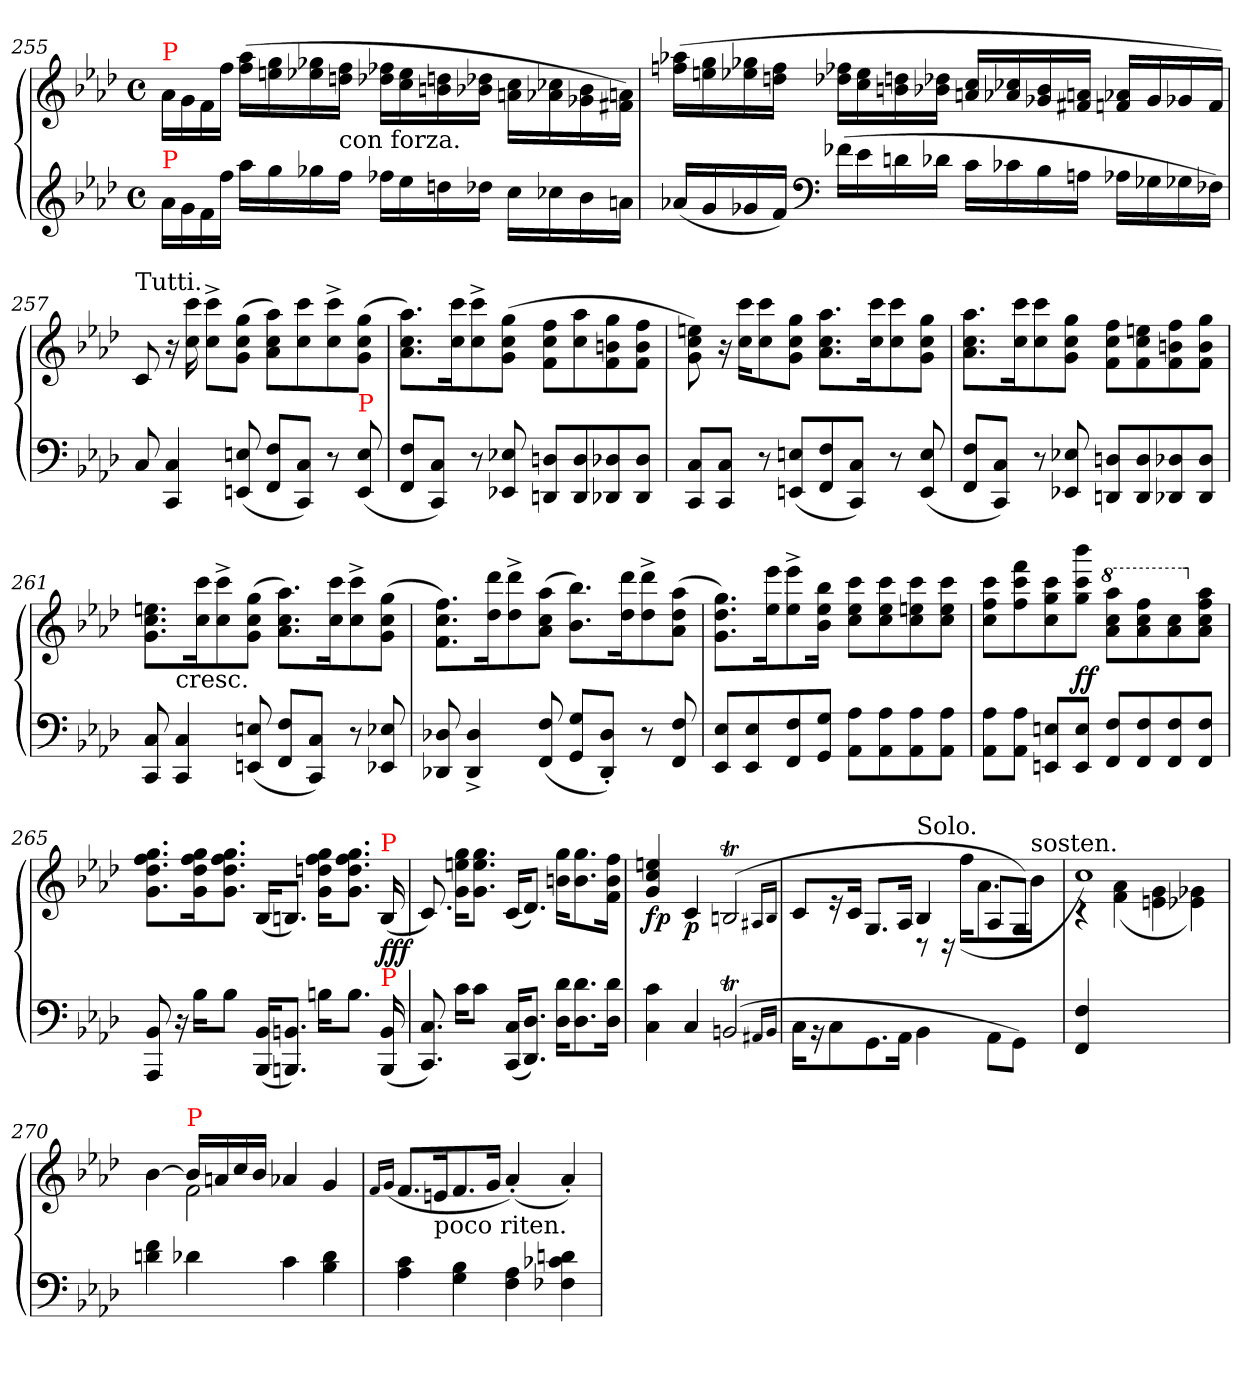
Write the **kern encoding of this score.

**kern	**kern	**dynam
*part1	*part1	*part1
*staff2	*staff1	*staff1/2
*clefG2	*clefG2	*
*k[b-e-a-d-]	*k[b-e-a-d-]	*
*f:	*f:	*
*M4/4	*M4/4	*
*met(c)	*met(c)	*
=255	=255	=255
!	!LO:TX:a:color=red:t=P	!
!LO:TX:a:color=red:t=P	!	!
16a-\LL	16a-\LL	.
16g\	16g\	.
16f\	16f\	.
16ff\JJ	16ff\JJ	.
16aa-LL	(>16aa- 16ffLL	.
16gg	16gg 16een	.
16gg-X	16gg-X 16ee-X	.
!LO:TX:a:t=con forza.	!	!
16ffJJ	16ff 16ddnJJ	.
16ff-XLL	16ff-X 16dd-XLL	.
16ee-	16ee- 16cc	.
16ddn	16ddn 16bn	.
16dd-XJJ	16dd-X 16b-XJJ	.
16ccLL	16cc\ 16an\LL	.
16cc-X	16cc-X\ 16a-X\	.
16b-	16b-\ 16g-\	.
16anJJ	16an\ 16f#X\JJ)	.
=256	=256	=256
(<16a-XLL	(>16aa-X 16ffnLL	.
16g	16gg 16een	.
16g-X	16gg-X 16ee-X	.
16fJJ)	16ff 16ddnJJ	.
*clefF4	*	*
(>16f-XLL	16ff-X 16dd-XLL	.
16e-	16ee- 16cc	.
16dn	16ddn 16bn	.
16d-XJJ	16dd-X 16b-XJJ	.
16cLL	16cc 16anLL	.
16c-X	16cc-X 16a-X	.
16B-	16b- 16g-	.
16AnJJ	16an 16f#XJJ	.
16A-XLL	16a-X 16fnLL	.
16G-	16g-	.
16G-X	16g-X	.
16F-JJ)	16fJJ)	.
=257	=257	=257
!	!LO:TX:a:t=Tutti.	!
8C	8c	.
4C! 4CC!	16r	.
.	16ccc! 16cc!	.
.	8ccc!^>\ 8cc!^>\L	.
(<8En! 8EEn!	(>8gg!\ 8cc!\ 8g!\J	.
8F! 8FF!L	8aa-!\ 8cc!\ 8a-!\L)	.
8C! 8CC!J)	8ccc!\ 8cc!\	.
8r	8ccc!^>\ 8cc!^>\	.
!LO:TX:a:color=red:t=P	!	!
(<8E! 8EE!	(>8gg!\ 8cc!\ 8g!\J	.
=258	=258	=258
8F! 8FF!L	8.aa-!\ 8.cc!\ 8.a-!\L)	.
8C! 8CC!J)	.	.
.	16ccc!\ 16cc!\k	.
8r	8ccc!^<\ 8cc!^<\	.
8E-X! 8EE-X!	(>8gg!\ 8cc!\ 8g!\J	.
8Dn! 8DDn!L	8ff!\ 8cc!\ 8f!\L	.
8D! 8DD!	8aa-!\ 8cc!\	.
8D-X! 8DD-X!	8gg!\ 8bn!\ 8f!\	.
8D-! 8DD-!J	8ff!\ 8b!\ 8f!\J	.
=259	=259	=259
8C! 8CC!L	8een! 8cc! 8g!)	.
8C! 8CC!J	16r	.
.	16ccc!\ 16cc!\KL	.
8r	8ccc!\ 8cc!\	.
(<8En! 8EEn!L	8gg!\ 8cc!\ 8g!\J	.
8F! 8FF!	8.aa-!\ 8.cc!\ 8.a-!\L	.
8C! 8CC!J)	.	.
.	16ccc!\ 16cc!\k	.
8r	8ccc!\ 8cc!\	.
(<8E! 8EE!	8gg!\ 8cc!\ 8g!\J	.
=260	=260	=260
8F! 8FF!L	8.aa-!\ 8.cc!\ 8.a-!\L	.
8C! 8CC!J)	.	.
.	16ccc!\ 16cc!\k	.
8r	8ccc!\ 8cc!\	.
8E-X! 8EE-X!	8gg!\ 8cc!\ 8g!\J	.
8Dn! 8DDn!L	8ff!\ 8cc!\ 8f!\L	.
8D! 8DD!	8een!\ 8cc!\ 8f!\	.
8D-X! 8DD-X!	8ff!\ 8bn!\ 8f!\	.
8D-! 8DD-!J	8gg!\ 8b!\ 8f!\J	.
=261	=261	=261
*	*^	*
8C! 8CC!	8.een!\ 8.cc!\ 8.g!\L	8ryy	.
!	!	!LO:TX:b:t=cresc.	!
4C! 4CC!	.	2..ryy	.
.	16ccc!\ 16cc!\k	.	.
.	8ccc!^<\ 8cc!^<\	.	.
(<8En! 8EEn!	(>8gg!\ 8cc!\ 8g!\J	.	.
8F! 8FF!L	8.aa-!\ 8.cc!\ 8.a-!\L)	.	.
8C! 8CC!J)	.	.	.
.	16ccc!\ 16cc!\k	.	.
8r	8ccc!^<\ 8cc!^<\	.	.
8E-X! 8EE-X!	(>8gg!\ 8cc!\ 8g!\J	.	.
*	*v	*v	*
=262	=262	=262
8D-X! 8DD-X!	8.ff!\ 8.cc!\ 8.f!\L)	.
4D-!^> 4DD-!^>	.	.
.	16ddd-!\ 16dd-!\k	.
.	8ddd-!^<\ 8dd-!^<\	.
(<8F! 8FF!	(>8aa-!\ 8cc!\ 8a-!\J	.
8G! 8GG!L	8.bb-!\ 8.b-!\L)	.
8D-!'< 8DD-!'<J)	.	.
.	16ddd-!\ 16dd-!\k	.
8r	8ddd-!^<\ 8dd-!^<\	.
8F! 8FF!	(>8aa-!\ 8dd-!\ 8a-!\J	.
=263	=263	=263
8E-! 8EE-!L	8.gg!\ 8.dd-!\ 8.g!\L)	.
8E-! 8EE-!	.	.
.	16eee-!\ 16ee-!\k	.
8F! 8FF!	8eee-!^<\ 8ee-!^<\	.
!	!LO:N:vis=16	!
8G! 8GG!J	8bb-!\ 8ee-!\ 8b-!\Jk	.
8A-!\ 8AA-!\L	8ccc!\ 8ee-!\ 8cc!\L	.
8A-!\ 8AA-!\	8ccc!\ 8ee-!\ 8cc!\	.
8A-! 8AA-!	8ccc!\ 8een!\ 8cc!\	.
8A-! 8AA-!J	8ccc!\ 8ee!\ 8cc!\J	.
=264	=264	=264
8A-! 8AA-!L	8ccc!\ 8ff!\ 8cc!\L	.
8A-! 8AA-!J	8fff!\ 8ccc!\ 8ff!\	.
8En! 8EEn!L	8ccc!\ 8gg!\ 8cc!\	.
!	!	!LO:DY:b
8E! 8EE!J	8bbb-!\ 8ccc!\ 8gg!\J	ff
*	*8va	*
8F! 8FF!L	8aaa-!\ 8ccc!\ 8aa-!\L	.
8F! 8FF!	8fff!\ 8ccc!\ 8aa-!\	.
8F! 8FF!	8ccc!\ 8aa-!\	.
*	*X8va	*
8F! 8FF!J	8aa-!\ 8ff!\ 8cc!\ 8a-!\J	.
=265	=265	=265
8BB-! 8AAA-!	8.gg!\ 8.ff!\ 8.dd-!\ 8.g!\L	.
16r	.	.
16B-!\KL	16gg!\ 16ff!\ 16dd-!\ 16g!\k	.
!LO:N:vis=8	!	!
8.B-!\J	8.gg!\ 8.ff!\ 8.dd-!\ 8.g!\J	.
(<16BB-! 16BBB-!KL	(<16B-!KL	.
8.BBn! 8.BBBn!J)	8.Bn!J)	.
16Bn!\KL	16gg!\ 16ff!\ 16ddn!\ 16g!\KL	.
8.B!\J	8.gg!\ 8.ff!\ 8.dd!\ 8.g!\J	.
!	!LO:TX:a:color=red:t=P	!
!LO:TX:a:color=red:t=P	!	!
!	!	!LO:DY:b
(<16BB! 16BBB!	(<16B!	fff
=266	=266	=266
8.C! 8.CC!)	8.c!)	.
16c!\KL	16gg!\ 16een!\ 16g!\KL	.
!LO:N:vis=8	!	!
8.c!\J	8.gg!\ 8.ee!\ 8.g!\J	.
(<16C! 16CC!KL	(<16c!KL	.
8.D-! 8.DD-!J)	8.d-!J)	.
16d-!\ 16D-!\KL	16gg!\ 16bn!\KL	.
8.d-!\ 8.D-!\	8.gg!\ 8.b!\	.
16d-!\ 16D-!\Jk	16ff!\ 16b!\ 16f!\Jk	.
=267	=267	=267
*	*^	*
!	!	!	!LO:DY:b
4c! 4C!	4een! 4cc! 4g!	1rcyy	fp
!	!	!	!LO:DY:b
4C!	4c!	.	p
(<2BBnt!	(>2Bnt!	.	.
16qqAA#X!/LL	16qA#X!LL	.	.
16qqBB!/JJ	16qB!JJ	.	.
=268	=268	=268	=268
16C!\KL	8c!L	2ryy	.
16rBB	.	.	.
8C!\	16re	.	.
.	16c!Jk	.	.
8.GG!\	8.G!/L	.	.
16AA-!\Jk	16A-!/Jk	.	.
!	!LO:TX:a:t=Solo.	!	!
4BB-!\	4B-!/	8r	.
.	.	16r	.
.	.	(>16ff\KL	.
8AA-!\L	8A-!/L	8.a-\	.
8GG!\J)	8G!/J)	.	.
!	!	!LO:TX:a:t=sosten.	!
.	.	16b-\Jk	.
16ryy	16ryy	16ryy	.
=269	=269	=269	=269
4F! 4FF!	1cc)	4rc	.
4ryy	.	(<4a- 4f	.
2ryy	.	4g 4en	.
.	.	4g-X 4e-X)	.
=270	=270	=270	=270
4f\ 4dn\	[4b-	4ryy	.
!	!LO:TX:a:color=red:t=P	!	!
4d-X\	16b-LL]	2f	.
.	16an	.	.
.	16cc	.	.
.	16b-JJ	.	.
4c\	4a-X	.	.
4d- 4B-	4g	4ryy	.
*	*v	*v	*
=271	=271	=271
.	16qqf/LL	.
.	(>16qqg/JJ	.
4c 4A-	8.fL	.
!	!LO:TX:b:t=poco riten.	!
.	16enk	.
4B- 4G	8.f	.
.	16gJk	.
4A- 4F	(>4a-'>)	.
4dn 4c-X 4F-X	4a-'>)	.
=	=	=
*-	*-	*-
